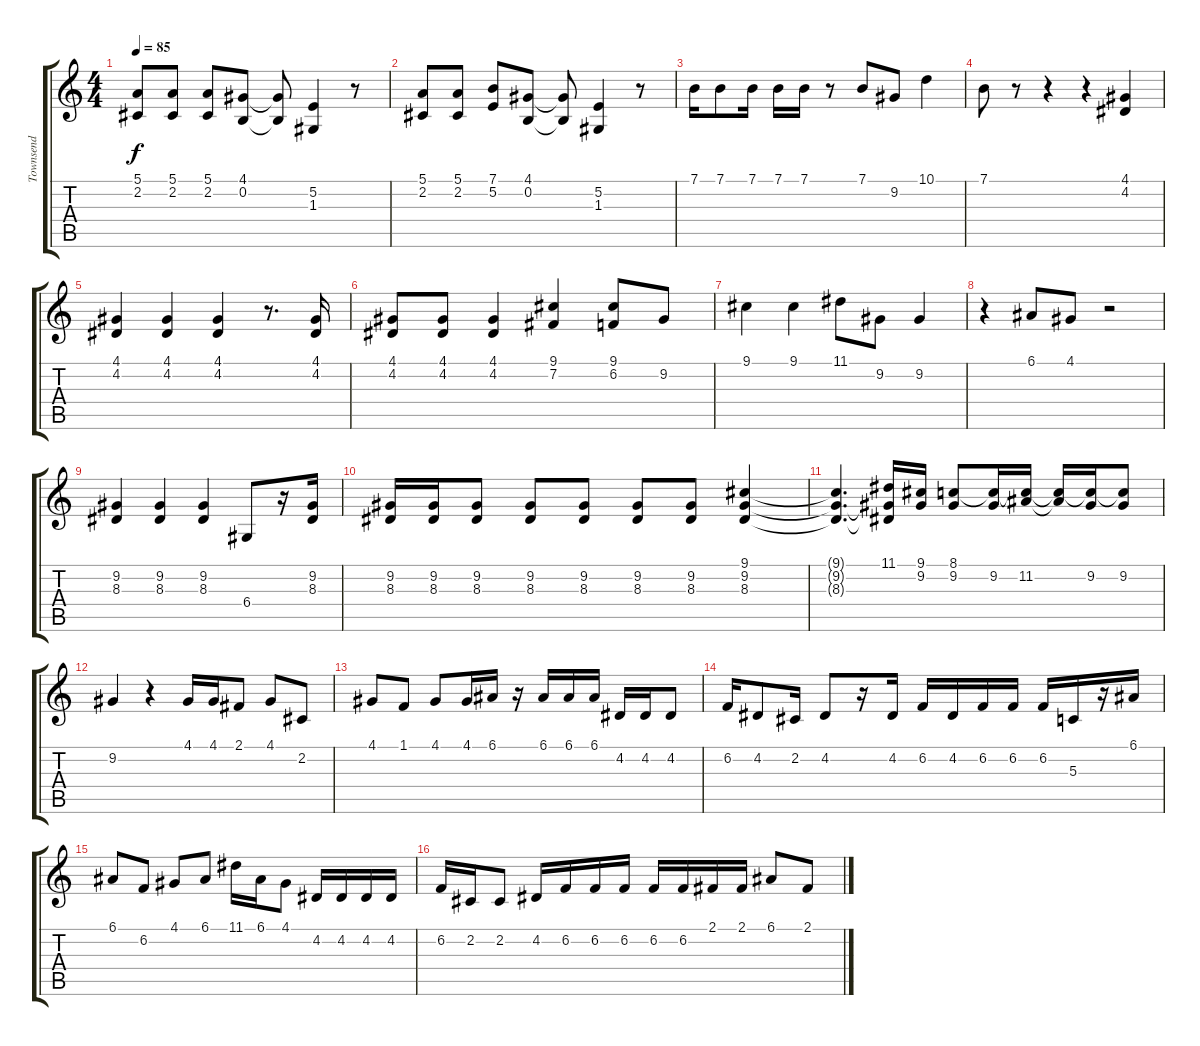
\track ("Townsend" "Townsend") {instrument lead6voice}
\staff {score tabs}
\tuning (E4 B3 G3 D3 A2 E2) {hide}
\ts (4 4)
\tempo 85
\clef g2
\ks c
(5.1 2.2).8{dy f} (5.1 2.2).8 (5.1 2.2).8 (4.1 0.2).8 (4.1{t} 0.2{t}).8 (5.2 1.3).4 r.8 |
(5.1 2.2).8 (5.1 2.2).8 (7.1 5.2).8 (4.1 0.2).8 (4.1{t} 0.2{t}).8 (5.2 1.3).4 r.8 |
7.1.16 7.1.8 7.1.16 7.1.16 7.1.16 r.8 7.1.8 9.2.8 10.1.4 |
7.1.8 r.8 r.4 r.4 (4.1 4.2).4 |
(4.1 4.2).4 (4.1 4.2).4 (4.1 4.2).4 r.8{d} (4.1 4.2).16 |
(4.1 4.2).8 (4.1 4.2).8 (4.1 4.2).4 (9.1 7.2).4 (9.1 6.2).8 9.2.8 |
9.1.4 9.1.4 11.1.8 9.2.8 9.2.4 |
r.4 6.1.8 4.1.8 r.2 |
(9.2 8.3).4 (9.2 8.3).4 (9.2 8.3).4 6.4.8 r.16 (9.2 8.3).16 |
(9.2 8.3).16 (9.2 8.3).16 (9.2 8.3).8 (9.2 8.3).8 (9.2 8.3).8 (9.2 8.3).8 (9.2 8.3).8 (9.1 9.2 8.3).4 |
(9.1{t} 9.2{t} 8.3{t}).4{d} (11.1 9.2{t} 8.3{t}).16 (9.1 9.2).16 (8.1 9.2).8 (8.1{t} 9.2).16 (8.1{t} 11.2).16 (8.1{t} 11.2{t}).16 (8.1{t} 9.2).16 (8.1{t} 9.2).8 |
9.2.4 r.4 4.1.16 4.1.16 2.1.8 4.1.8 2.2.8 |
4.1.8 1.1.8 4.1.8 4.1.16 6.1.16 r.16 6.1.16 6.1.16 6.1.16 4.2.16 4.2.16 4.2.8 |
6.2.16 4.2.8 2.2.16 4.2.8 r.16 4.2.16 6.2.16 4.2.16 6.2.16 6.2.16 6.2.16 5.3.16 r.16 6.1.16 |
6.1.8 6.2.8 4.1.8 6.1.8 11.1.16 6.1.16 4.1.8 4.2.16 4.2.16 4.2.16 4.2.16 |
6.2.16 2.2.16 2.2.8 4.2.16 6.2.16 6.2.16 6.2.16 6.2.16 6.2.16 2.1.16 2.1.16 6.1.8 2.1.8
